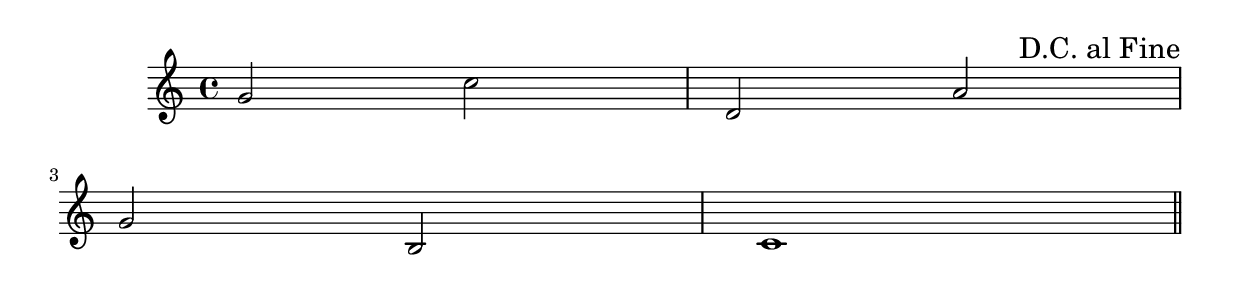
%% Do not edit this file; it is automatically
%% generated from LSR http://lsr.dsi.unimi.it
%% This file is in the public domain.
\version "2.12.2"

\header {
  lsrtags = "text"

%% Translation of GIT committish: a874fda3641c9e02f61be5c41b215b8304b8ed00

  texidoces = "

Se pueden imprimir marcas al final de la línea actual, en vez de al
principio de la línea siguiente.  En estos casos, puede ser preferible
alinear el borde derecho de la marca con la línea divisoria.

"
  doctitlees = "Imprimir marcas al final de una línea"
%% Translation of GIT committish: 4ab2514496ac3d88a9f3121a76f890c97cedcf4e
  texidocfr = "
Les indications textuelles peuvent être imprimées à la fin d'une ligne
plutôt qu'en tête de la suivante.  Pensez alors à aligner l'extrémité
droite de l'indication sur la barre de mesure.

"
  doctitlefr = "Indication texuelle en fin de ligne"


  texidoc = "
Marks can be printed at the end of the current line, instead of the
beginning of the following line.  In such cases, it might be preferable
to align the right end of the mark with the bar line.

"
  doctitle = "Printing marks at the end of a line"
} % begin verbatim

\relative c'' {
  g2 c
  d,2 a'
  \once \override Score.RehearsalMark #'break-visibility = #end-of-line-visible
  \once \override Score.RehearsalMark #'self-alignment-X = #RIGHT
  \mark "D.C. al Fine"
  \break
  g2 b,
  c1 \bar "||"
}

